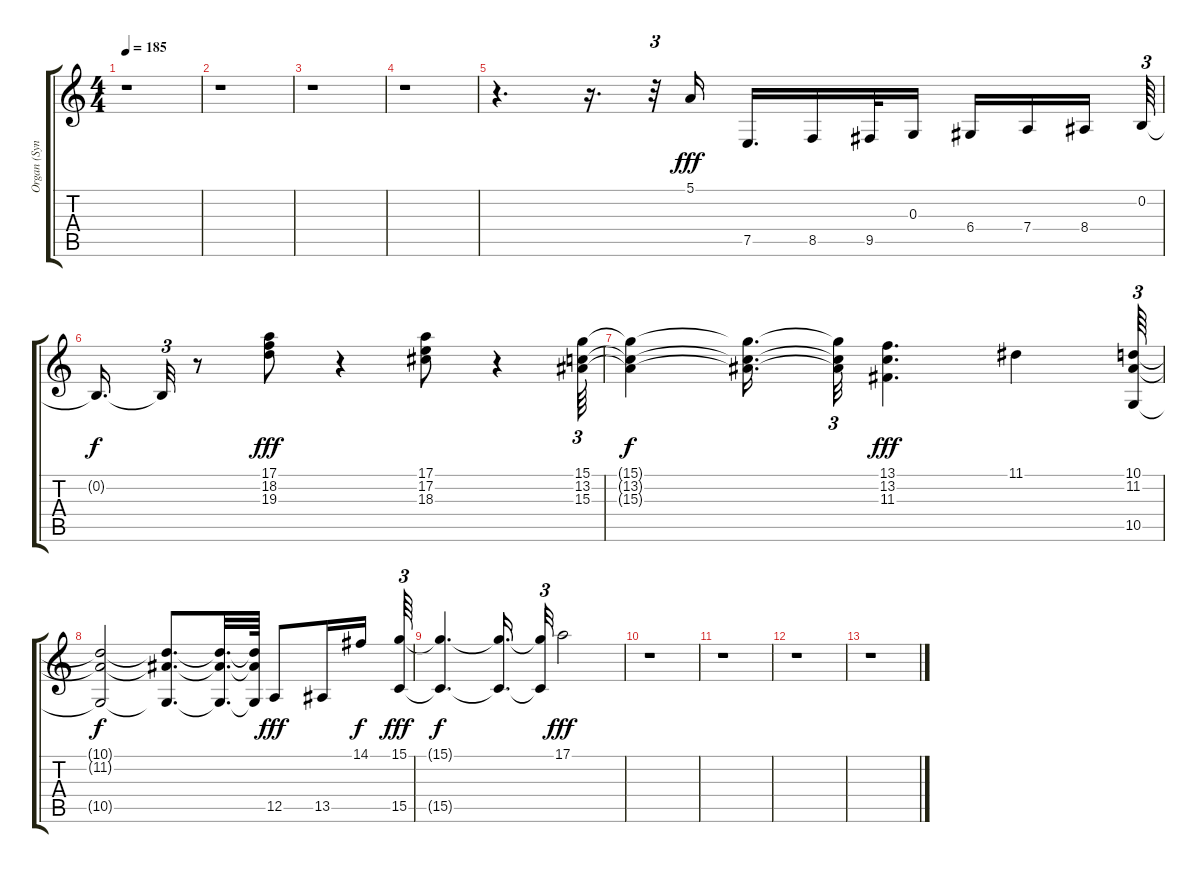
\track ("Organ (Synth IV)" "Organ (Syn") {instrument rockorgan}
\staff {score tabs}
\tuning (E4 B3 G3 D3 A2 E2) {hide}
\ts (4 4)
\tempo 185
\clef g2
\ks c
r.1{dy f} |
r.1 |
r.1 |
r.1 |
r.4{d} r.16{d} r.32{tu (3 2)} 5.1.16{dy fff} 7.5.16{d} 8.5.16 9.5.32 0.3.16 6.4.16 7.4.16 8.4.16{beam splitsecondary} 0.2.64{tu (3 2)} |
0.2{t}.16{d dy f} 0.2{t}.32{tu (3 2)} r.8 (17.1 18.2 19.3).8{dy fff} r.4 (17.1 17.2 18.3).8 r.4 (15.1 13.2 15.3).64{tu (3 2)} |
(15.1{t} 13.2{t} 15.3{t}).4{dy f} (15.1{t} 13.2{t} 15.3{t}).16{d} (15.1{t} 13.2{t} 15.3{t}).32{tu (3 2)} (13.1 13.2 11.3).4{d dy fff} 11.1.4 (10.1 11.2 10.5).64{tu (3 2)} |
(10.1{t} 11.2{t} 10.5{t}).2{dy f} (10.1{t} 11.2{t} 10.5{t}).8{d} (10.1{t} 11.2{t} 10.5{t}).32{d} (10.1{t} 11.2{t} 10.5{t}).64 12.5.8{dy fff} 13.5.16 14.1.16{dy f} (15.1 15.5).64{tu (3 2) dy fff} |
(15.1{t} 15.5{t}).4{d dy f} (15.1{t} 15.5{t}).16{d} (15.1{t} 15.5{t}).32{tu (3 2)} 17.1.2{dy fff} |
r.1 |
r.1 |
r.1 |
r.1
